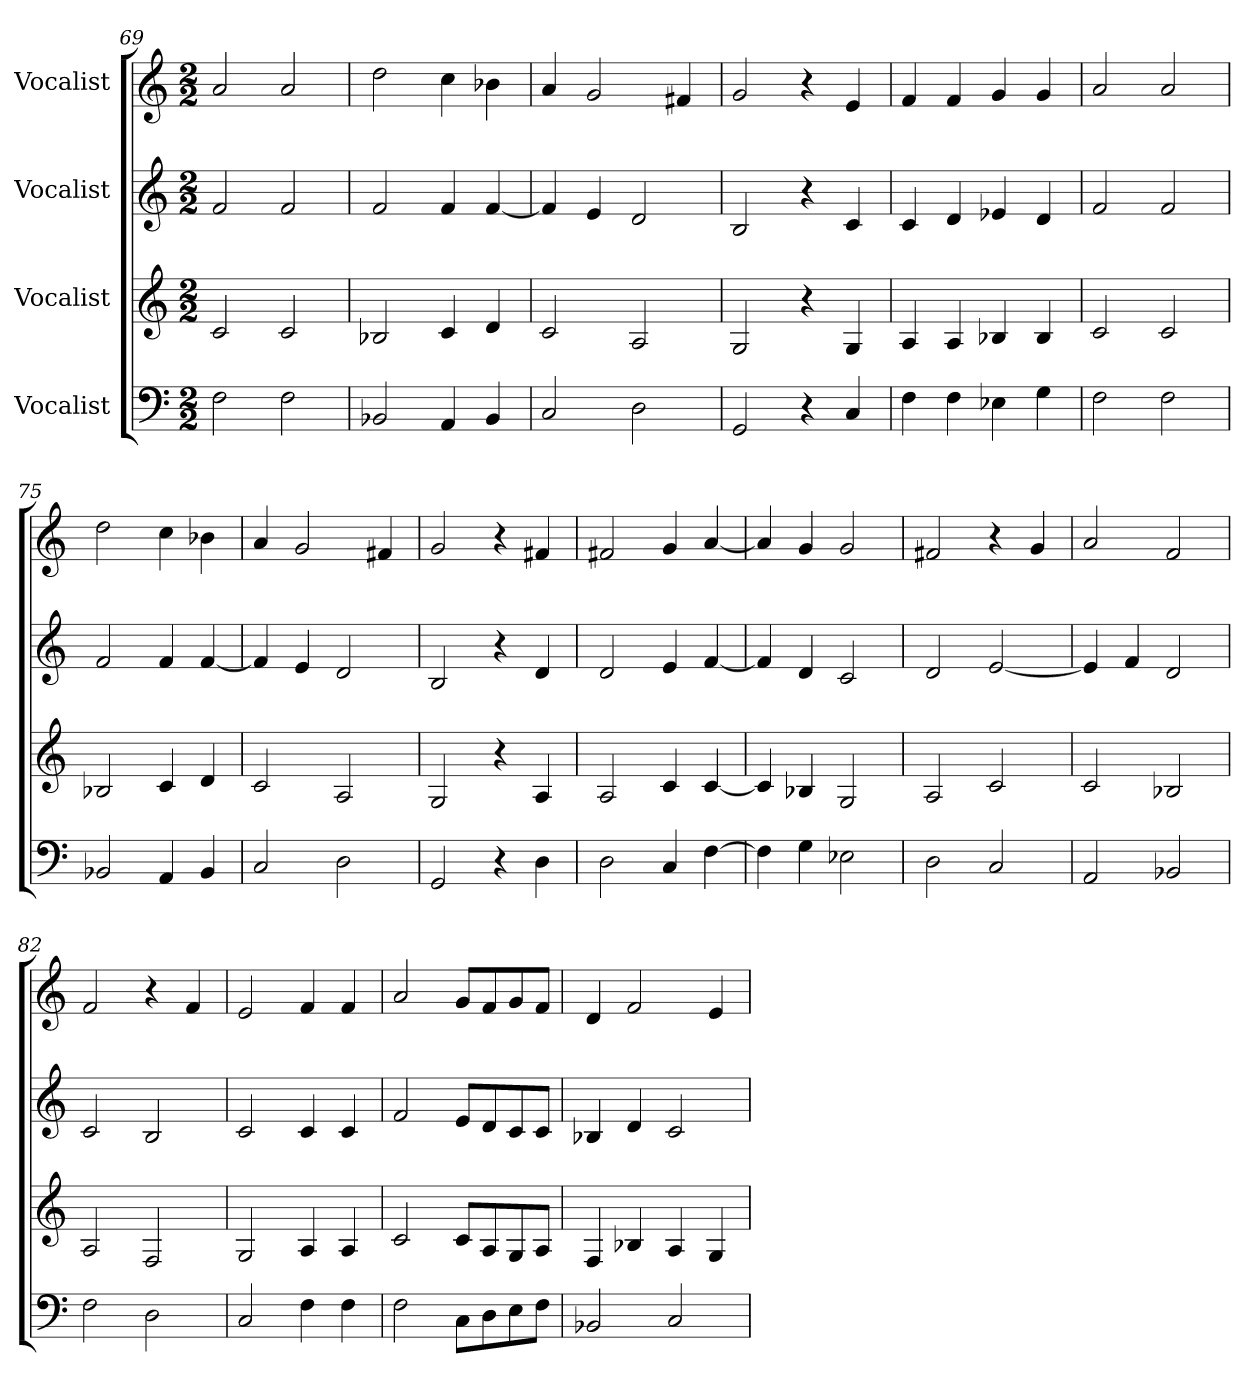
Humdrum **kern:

**kern	**kern	**kern	**kern
*part4	*part3	*part2	*part1
*staff4	*staff3	*staff2	*staff1
*I"Vocalist	*I"Vocalist	*I"Vocalist	*I"Vocalist
*M2/2	*M2/2	*M2/2	*M2/2
=69	=69	=69	=69
2F	2c	2f	2a
2F	2c	2f	2a
=70	=70	=70	=70
2BB-X	2B-X	2f	2dd
4AA	4c	4f	4cc
4BB-	4d	[4f	4b-X
=71	=71	=71	=71
2C	2c	4f]	4a
.	.	4e	2g
2D	2A	2d	.
.	.	.	4f#X
=72	=72	=72	=72
2GG	2G	2B	2g
4r	4r	4r	4r
4C	4G	4c	4e
=73	=73	=73	=73
4F	4A	4c	4f
4F	4A	4d	4f
4E-X	4B-X	4e-X	4g
4G	4B-	4d	4g
=74	=74	=74	=74
2F	2c	2f	2a
2F	2c	2f	2a
=75	=75	=75	=75
2BB-X	2B-X	2f	2dd
4AA	4c	4f	4cc
4BB-	4d	[4f	4b-X
=76	=76	=76	=76
2C	2c	4f]	4a
.	.	4e	2g
2D	2A	2d	.
.	.	.	4f#X
=77	=77	=77	=77
2GG	2G	2B	2g
4r	4r	4r	4r
4D	4A	4d	4f#X
=78	=78	=78	=78
2D	2A	2d	2f#X
4C	4c	4e	4g
[4F	[4c	[4f	[4a
=79	=79	=79	=79
4F]	4c]	4f]	4a]
4G	4B-X	4d	4g
2E-X	2G	2c	2g
=80	=80	=80	=80
2D	2A	2d	2f#X
2C	2c	[2e	4r
.	.	.	4g
=81	=81	=81	=81
2AA	2c	4e]	2a
.	.	4f	.
2BB-X	2B-X	2d	2f
=82	=82	=82	=82
2F	2A	2c	2f
2D	2F	2B	4r
.	.	.	4f
=83	=83	=83	=83
2C	2G	2c	2e
4F	4A	4c	4f
4F	4A	4c	4f
=84	=84	=84	=84
2F	2c	2f	2a
8CL	8cL	8eL	8gL
8D	8A	8d	8f
8E	8G	8c	8g
8FJ	8AJ	8cJ	8fJ
=85	=85	=85	=85
2BB-X	4F	4B-X	4d
.	4B-X	4d	2f
2C	4A	2c	.
.	4G	.	4e
=	=	=	=
*-	*-	*-	*-
